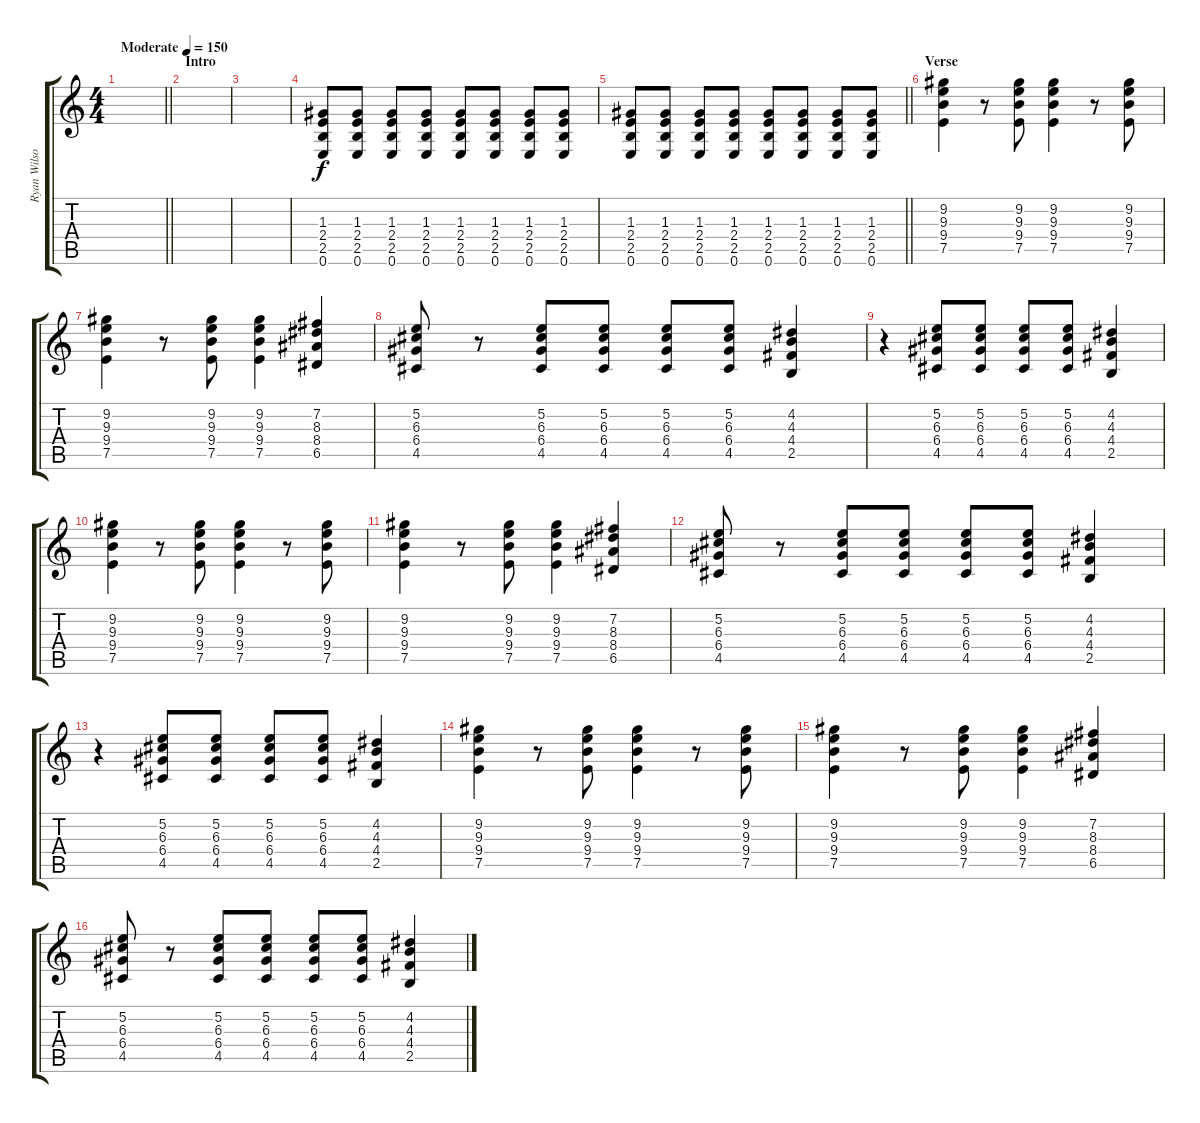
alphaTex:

\track ("Ryan Wilson" "Ryan Wilso") {instrument overdrivenguitar}
\staff {score tabs}
\tuning (E4 B3 G3 D3 A2 E2) {hide}
\ts (4 4)
\tempo (150 "Moderate")
\clef g2
\barLineRight lightlight
\ks c
|
\section ("" "Intro")
|
|
(1.3 2.4 2.5 0.6).8 (1.3 2.4 2.5 0.6).8 (1.3 2.4 2.5 0.6).8 (1.3 2.4 2.5 0.6).8 (1.3 2.4 2.5 0.6).8 (1.3 2.4 2.5 0.6).8 (1.3 2.4 2.5 0.6).8 (1.3 2.4 2.5 0.6).8 |
\barLineRight lightlight
(1.3 2.4 2.5 0.6).8 (1.3 2.4 2.5 0.6).8 (1.3 2.4 2.5 0.6).8 (1.3 2.4 2.5 0.6).8 (1.3 2.4 2.5 0.6).8 (1.3 2.4 2.5 0.6).8 (1.3 2.4 2.5 0.6).8 (1.3 2.4 2.5 0.6).8 |
\section ("" "Verse")
(9.2 9.3 9.4 7.5).4 r.8 (9.2 9.3 9.4 7.5).8 (9.2 9.3 9.4 7.5).4 r.8 (9.2 9.3 9.4 7.5).8 |
(9.2 9.3 9.4 7.5).4 r.8 (9.2 9.3 9.4 7.5).8 (9.2 9.3 9.4 7.5).4 (7.2 8.3 8.4 6.5).4 |
(5.2 6.3 6.4 4.5).8 r.8 (5.2 6.3 6.4 4.5).8 (5.2 6.3 6.4 4.5).8 (5.2 6.3 6.4 4.5).8 (5.2 6.3 6.4 4.5).8 (4.2 4.3 4.4 2.5).4 |
r.4 (5.2 6.3 6.4 4.5).8 (5.2 6.3 6.4 4.5).8 (5.2 6.3 6.4 4.5).8 (5.2 6.3 6.4 4.5).8 (4.2 4.3 4.4 2.5).4 |
(9.2 9.3 9.4 7.5).4 r.8 (9.2 9.3 9.4 7.5).8 (9.2 9.3 9.4 7.5).4 r.8 (9.2 9.3 9.4 7.5).8 |
(9.2 9.3 9.4 7.5).4 r.8 (9.2 9.3 9.4 7.5).8 (9.2 9.3 9.4 7.5).4 (7.2 8.3 8.4 6.5).4 |
(5.2 6.3 6.4 4.5).8 r.8 (5.2 6.3 6.4 4.5).8 (5.2 6.3 6.4 4.5).8 (5.2 6.3 6.4 4.5).8 (5.2 6.3 6.4 4.5).8 (4.2 4.3 4.4 2.5).4 |
r.4 (5.2 6.3 6.4 4.5).8 (5.2 6.3 6.4 4.5).8 (5.2 6.3 6.4 4.5).8 (5.2 6.3 6.4 4.5).8 (4.2 4.3 4.4 2.5).4 |
(9.2 9.3 9.4 7.5).4 r.8 (9.2 9.3 9.4 7.5).8 (9.2 9.3 9.4 7.5).4 r.8 (9.2 9.3 9.4 7.5).8 |
(9.2 9.3 9.4 7.5).4 r.8 (9.2 9.3 9.4 7.5).8 (9.2 9.3 9.4 7.5).4 (7.2 8.3 8.4 6.5).4 |
(5.2 6.3 6.4 4.5).8 r.8 (5.2 6.3 6.4 4.5).8 (5.2 6.3 6.4 4.5).8 (5.2 6.3 6.4 4.5).8 (5.2 6.3 6.4 4.5).8 (4.2 4.3 4.4 2.5).4
